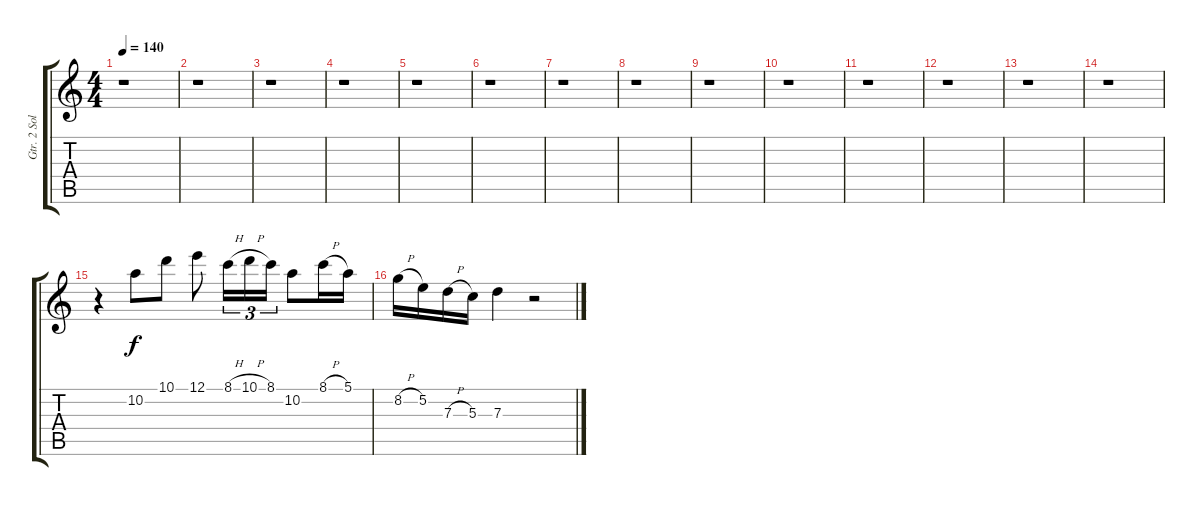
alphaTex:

\track ("Gtr. 2 Solo " "Gtr. 2 Sol") {instrument electricguitarclean}
\staff {score tabs}
\tuning (E4 B3 G3 D3 A2 E2) {hide}
\ts (4 4)
\tempo 140
\clef g2
\ks c
r.1{dy f} |
r.1 |
r.1 |
r.1 |
r.1 |
r.1 |
r.1 |
r.1 |
r.1 |
r.1 |
r.1 |
r.1 |
r.1 |
r.1 |
r.4 10.2.8 10.1.8 12.1.8 8.1{h}.16{tu (3 2)} 10.1{h}.16{tu (3 2)} 8.1.16{tu (3 2)} 10.2.8 8.1{h}.16 5.1.16 |
8.2{h}.16 5.2.16 7.3{h}.16 5.3.16 7.3.4 r.2
